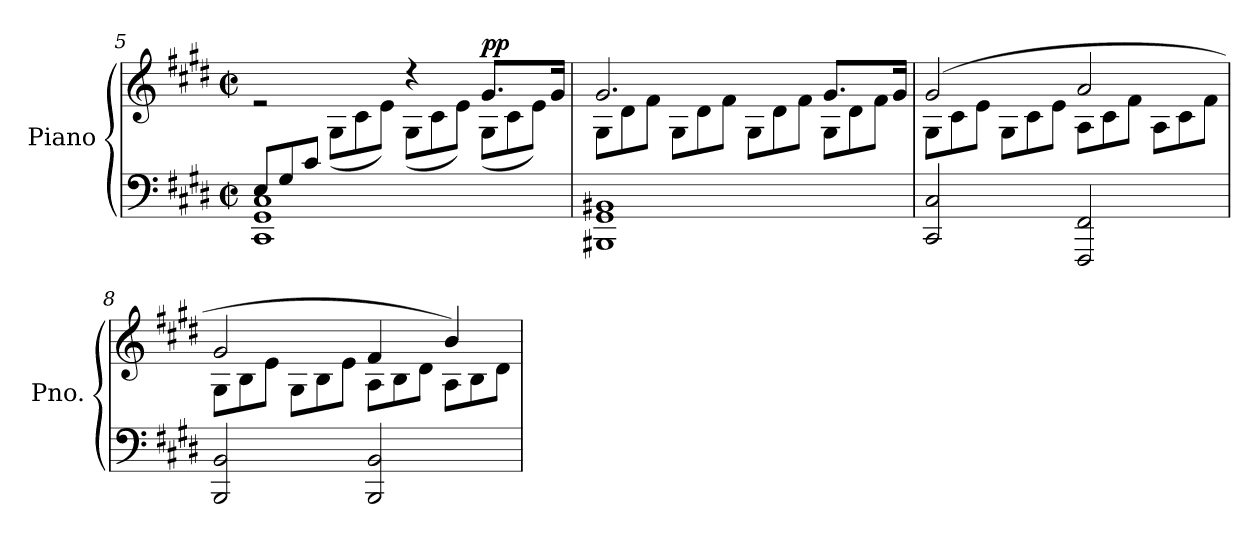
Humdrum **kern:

**kern	**kern	**dynam
*part1	*part1	*part1
*staff2	*staff1	*staff1/2
*I"Piano	*	*
*I'Pno.	*	*
!!LO:LB:g=z
*clefF4	*clefG2	*
*k[f#c#g#d#]	*k[f#c#g#d#]	*
*M2/2	*M2/2	*
*met(c|)	*met(c|)	*
*Xtuplet	*	*
=5	=5	=5
*^	*^	*
12E/L	1CC# 1GG# 1C#	2re	4ryy	.
12G#/	.	.	.	.
12c#/J	.	.	.	.
*	*	*	*Xtuplet	*
2.ryy	.	.	(<12G#\L	.
.	.	.	12c#\	.
.	.	.	12e\J)	.
.	.	4r	(<12G#\L	.
.	.	.	12c#\	.
.	.	.	12e\J)	.
!	!	!	!	!LO:DY:a
.	.	8.g#/L	(<12G#\L	pp
.	.	.	12c#\	.
.	.	.	12e\J)	.
.	.	16g#/Jk	.	.
*v	*v	*	*	*
=6	=6	=6	=6
1BBB#X 1GG# 1BB#X	2.g#/	12G#\L	.
.	.	12d#\	.
.	.	12f#\J	.
.	.	12G#\L	.
.	.	12d#\	.
.	.	12f#\J	.
.	.	12G#\L	.
.	.	12d#\	.
.	.	12f#\J	.
.	8.g#/L	12G#\L	.
.	.	12d#\	.
.	.	12f#\J	.
.	16g#/Jk	.	.
=7	=7	=7	=7
2CC#/ 2C#/	(>2g#/	12G#\L	.
.	.	12c#\	.
.	.	12e\J	.
.	.	12G#\L	.
.	.	12c#\	.
.	.	12e\J	.
2FFF#/ 2FF#/	2a/	12A\L	.
.	.	12c#\	.
.	.	12f#\J	.
.	.	12A\L	.
.	.	12c#\	.
.	.	12f#\J	.
=8	=8	=8	=8
2BBB/ 2BB/	2g#/	12G#\L	.
.	.	12B\	.
.	.	12e\J	.
.	.	12G#\L	.
.	.	12B\	.
.	.	12e\J	.
2BBB/ 2BB/	4f#/	12A\L	.
.	.	12B\	.
.	.	12d#\J	.
.	4b/)	12A\L	.
.	.	12B\	.
.	.	12d#\J	.
*	*v	*v	*
=	=	=
*-	*-	*-
